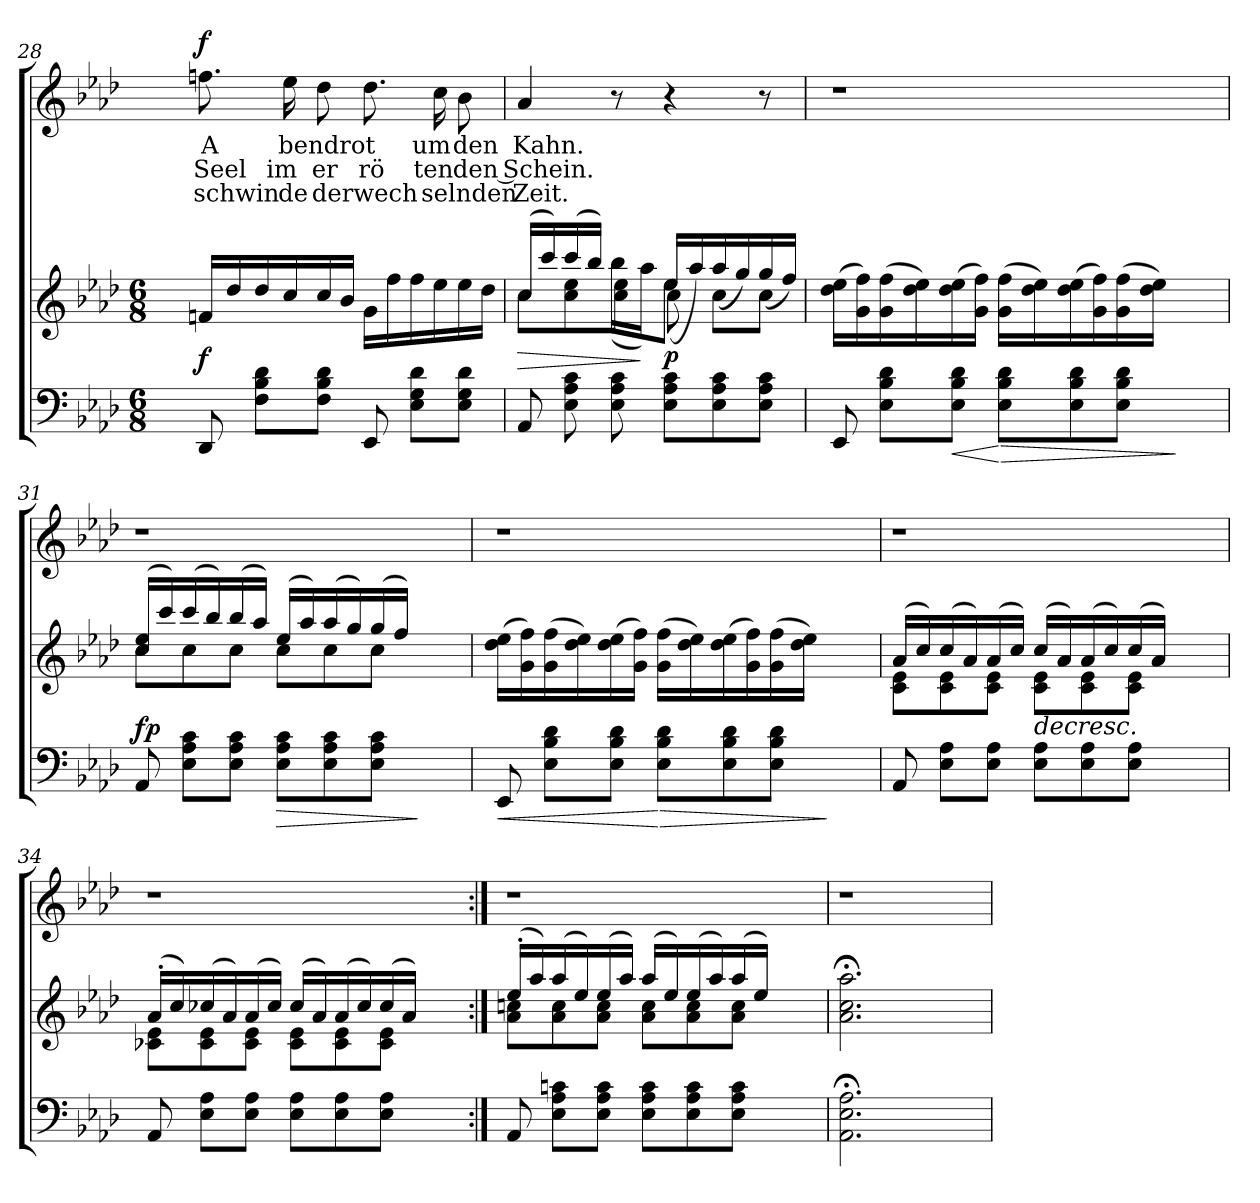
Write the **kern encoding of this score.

**kern	**dynam	**kern	**dynam	**kern	**text	**text	**text	**dynam
*part3	*part3	*part2	*part2	*part1	*part1	*part1	*part1	*part1
*staff3	*staff3	*staff2	*staff2	*staff1	*staff1	*staff1	*staff1	*staff1
*clefF4	*	*clefG2	*	*clefG2	*	*	*	*
*k[b-e-a-d-]	*	*k[b-e-a-d-]	*	*k[b-e-a-d-]	*	*	*	*
*A-:	*	*A-:	*	*A-:	*	*	*	*
*M6/8	*	*M6/8	*	*	*	*	*	*
=28	=28	=28	=28	=28	=28	=28	=28	=28
!	!	!	!LO:DY:b	!	!LO:LY:b	!LO:LY:b	!LO:LY:b	!LO:DY:a
8DD-/	.	16fn/LL	f	8.ffn\	A	Seel	schwin	f
.	.	16dd-/	.	.	.	.	.	.
8F\ 8B-\ 8d-\L	.	16dd-/	.	.	.	.	.	.
!	!	!	!	!	!LO:LY:b	!LO:LY:b	!LO:LY:b	!
.	.	16cc/	.	16ee-\	bendrot	im	de	.
!	!	!	!	!	!	!LO:LY:b	!LO:LY:b	!
8F\ 8B-\ 8d-\J	.	16cc/	.	8dd-\	.	er	derwech	.
.	.	16b-/JJ	.	.	.	.	.	.
!	!	!	!	!	!	!LO:LY:b	!	!
8EE-/	.	16g\LL	.	8.dd-\	.	rö	.	.
.	.	16ff\	.	.	.	.	.	.
8E-\ 8G\ 8d-\L	.	16ff\	.	.	.	.	.	.
!	!	!	!	!	!LO:LY:b	!LO:LY:b	!LO:LY:b	!
.	.	16ee-\	.	16cc\	um	ten	selnden	.
!	!	!	!	!	!LO:LY:b	!LO:LY:b	!	!
8E-\ 8G\ 8d-\J	.	16ee-\	.	8b-\	den	den Schein.	.	.
.	.	16dd-\JJ	.	.	.	.	.	.
=29	=29	=29	=29	=29	=29	=29	=29	=29
*^	*	*	*	*	*	*	*	*
!	!	!	!	!LO:HP:b	!	!LO:LY:b	!	!LO:LY:b	!
*	*	*	*^	*	*	*	*	*	*
*	*	*	*	*^	*	*	*	*	*	*
*	*	*	*	*	*^	*	*	*	*	*	*
8AA-/	4ryy	.	(>16cc/LL	4ryy	8cc\L	4.ryy	>	4a-/	Kahn.	.	Zeit.	.
.	.	.	16ccc/)	.	.	.	.	.	.	.	.	.
8E-\ 8A-\ 8c\	.	.	(>16ccc/	.	8cc\ 8ee-\	.	.	.	.	.	.	.
.	.	.	16bb-/JJ)	.	.	.	.	.	.	.	.	.
8ryy	8E-\ 8A-\ 8c\	.	32ryy	(>16bb-\LL	8cc\ 8ee-\J	.	.	8r	.	.	.	.
.	.	.	4...ryy	.	.	.	.	.	.	.	.	.
.	.	.	.	16aa-\J)	.	.	]	.	.	.	.	.
!	!	!LO:DY:a	!	!	!	!	!	!	!	!	!	!
4.ryy	8E-\ 8A-\ 8c\L	p	.	8ee-\J	8cc\	(>16ee-/LL	.	4r	.	.	.	.
.	.	.	.	.	.	16aa-/)	.	.	.	.	.	.
.	8E-\ 8A-\ 8c\	.	.	8cc\L	4ryy	(>16aa-/	.	.	.	.	.	.
.	.	.	.	.	.	16gg/)	.	.	.	.	.	.
.	8E-\ 8A-\ 8c\J	.	.	8cc\J	.	(>16gg/	.	8r	.	.	.	.
.	.	.	.	.	.	16ff/JJ)	.	.	.	.	.	.
*v	*v	*	*	*	*	*	*	*	*	*	*	*
*	*	*v	*v	*v	*v	*	*	*	*	*	*
!!LO:LB:g=z
=30	=30	=30	=30	=30	=30	=30	=30	=30
8EE-/	.	(>16dd-\ 16ee-\LL	.	1r	.	.	.	.
.	.	16g\ 16ff\)	.	.	.	.	.	.
8E-\ 8B-\ 8d-\L	.	(>16g\ 16ff\	.	.	.	.	.	.
.	.	16dd-\ 16ee-\)	.	.	.	.	.	.
!	!LO:HP:b	!	!	!	!	!	!	!
8E-\ 8B-\ 8d-\J	<	(>16dd-\ 16ee-\	.	.	.	.	.	.
.	.	16g\ 16ff\JJ)	.	.	.	.	.	.
!	!LO:HP:n=1:b	!	!	!	!	!	!	!
8E-\ 8B-\ 8d-\L	[ >	(>16g\ 16ff\LL	.	.	.	.	.	.
.	.	16dd-\ 16ee-\)	.	.	.	.	.	.
8E-\ 8B-\ 8d-\	.	(>16dd-\ 16ee-\	.	.	.	.	.	.
.	.	16g\ 16ff\)	.	.	.	.	.	.
8E-\ 8B-\ 8d-\J	.	(>16g\ 16ff\	.	.	.	.	.	.
.	.	16dd-\ 16ee-\JJ)	.	.	.	.	.	.
4ryy	]	4ryy	.	.	.	.	.	.
=31	=31	=31	=31	=31	=31	=31	=31	=31
*	*	*^	*	*	*	*	*	*
!	!LO:DY:a	!	!	!	!	!	!	!	!
8AA-/	fp	(>16cc/ 16ee-/LL	8cc\L	.	1r	.	.	.	.
.	.	16ccc/)	.	.	.	.	.	.	.
8E-\ 8A-\ 8c\L	.	(>16ccc/	8cc\	.	.	.	.	.	.
.	.	16bb-/)	.	.	.	.	.	.	.
8E-\ 8A-\ 8c\J	.	(>16bb-/	8cc\J	.	.	.	.	.	.
.	.	16aa-/JJ)	.	.	.	.	.	.	.
!	!LO:HP:b	!	!	!	!	!	!	!	!
8E-\ 8A-\ 8c\L	>	(>16ee-/LL	8cc\L	.	.	.	.	.	.
.	.	16aa-/)	.	.	.	.	.	.	.
8E-\ 8A-\ 8c\	.	(>16aa-/	8cc\	.	.	.	.	.	.
.	.	16gg/)	.	.	.	.	.	.	.
8E-\ 8A-\ 8c\J	.	(>16gg/	8cc\J	.	.	.	.	.	.
.	.	16ff/JJ)	.	.	.	.	.	.	.
4ryy	]	4ryy	4ryy	.	.	.	.	.	.
=32	=32	=32	=32	=32	=32	=32	=32	=32	=32
!	!LO:HP:b	!	!	!	!	!	!	!	!
*	*	*v	*v	*	*	*	*	*	*
8EE-/	<	(>16dd-\ 16ee-\LL	.	1r	.	.	.	.
.	.	16g\ 16ff\)	.	.	.	.	.	.
8E-\ 8B-\ 8d-\L	.	(>16g\ 16ff\	.	.	.	.	.	.
.	.	16dd-\ 16ee-\)	.	.	.	.	.	.
8E-\ 8B-\ 8d-\J	.	(>16dd-\ 16ee-\	.	.	.	.	.	.
.	.	16g\ 16ff\JJ)	.	.	.	.	.	.
!	!LO:HP:n=1:b	!	!	!	!	!	!	!
8E-\ 8B-\ 8d-\L	[ >	(>16g\ 16ff\LL	.	.	.	.	.	.
.	.	16dd-\ 16ee-\)	.	.	.	.	.	.
8E-\ 8B-\ 8d-\	.	(>16dd-\ 16ee-\	.	.	.	.	.	.
.	.	16g\ 16ff\)	.	.	.	.	.	.
8E-\ 8B-\ 8d-\J	.	(>16g\ 16ff\	.	.	.	.	.	.
.	.	16dd-\ 16ee-\JJ)	.	.	.	.	.	.
4ryy	]	4ryy	.	.	.	.	.	.
!!LO:LB:g=z
=33	=33	=33	=33	=33	=33	=33	=33	=33
*	*	*^	*	*	*	*	*	*
8AA-/	.	(>16a-/LL	8c\ 8e-\L	.	1r	.	.	.	.
.	.	16cc/)	.	.	.	.	.	.	.
8E-\ 8A-\L	.	(>16cc/	8c\ 8e-\	.	.	.	.	.	.
.	.	16a-/)	.	.	.	.	.	.	.
8E-\ 8A-\J	.	(>16a-/	8c\ 8e-\J	.	.	.	.	.	.
.	.	16cc/JJ)	.	.	.	.	.	.	.
!LO:TX:a:i:t=decresc.	!	!	!	!	!	!	!	!	!
8E-\ 8A-\L	.	(>16cc/LL	8c\ 8e-\L	.	.	.	.	.	.
.	.	16a-/)	.	.	.	.	.	.	.
8E-\ 8A-\	.	(>16a-/	8c\ 8e-\	.	.	.	.	.	.
.	.	16cc/)	.	.	.	.	.	.	.
8E-\ 8A-\J	.	(>16cc/	8c\ 8e-\J	.	.	.	.	.	.
.	.	16a-/JJ)	.	.	.	.	.	.	.
4ryy	.	4ryy	4ryy	.	.	.	.	.	.
=34	=34	=34	=34	=34	=34	=34	=34	=34	=34
8AA-/	.	(>16a-'>/LL	8c-X\ 8e-\L	.	1r	.	.	.	.
.	.	16cc/)	.	.	.	.	.	.	.
8E-\ 8A-\L	.	(>16cc-X/	8c-\ 8e-\	.	.	.	.	.	.
.	.	16a-/)	.	.	.	.	.	.	.
8E-\ 8A-\J	.	(>16a-/	8c-\ 8e-\J	.	.	.	.	.	.
.	.	16cc-/JJ)	.	.	.	.	.	.	.
8E-\ 8A-\L	.	(>16cc-/LL	8c-\ 8e-\L	.	.	.	.	.	.
.	.	16a-/)	.	.	.	.	.	.	.
8E-\ 8A-\	.	(>16a-/	8c-\ 8e-\	.	.	.	.	.	.
.	.	16cc-/)	.	.	.	.	.	.	.
8E-\ 8A-\J	.	(>16cc-/	8c-\ 8e-\J	.	.	.	.	.	.
.	.	16a-/JJ)	.	.	.	.	.	.	.
4ryy	.	4ryy	4ryy	.	.	.	.	.	.
=35:|!	=35:|!	=35:|!	=35:|!	=35:|!	=35:|!	=35:|!	=35:|!	=35:|!	=35:|!
8AA-/	.	(>16ee-'>/LL	8a-\ 8ccn\L	.	1r	.	.	.	.
.	.	16aa-/)	.	.	.	.	.	.	.
8E-\ 8A-\ 8cn\L	.	(>16aa-/	8a-\ 8cc\	.	.	.	.	.	.
.	.	16ee-/)	.	.	.	.	.	.	.
8E-\ 8A-\ 8c\J	.	(>16ee-/	8a-\ 8cc\J	.	.	.	.	.	.
.	.	16aa-/JJ)	.	.	.	.	.	.	.
8E-\ 8A-\ 8c\L	.	(>16aa-/LL	8a-\ 8cc\L	.	.	.	.	.	.
.	.	16ee-/)	.	.	.	.	.	.	.
8E-\ 8A-\ 8c\	.	(>16ee-/	8a-\ 8cc\	.	.	.	.	.	.
.	.	16aa-/)	.	.	.	.	.	.	.
8E-\ 8A-\ 8c\J	.	(>16aa-/	8a-\ 8cc\J	.	.	.	.	.	.
.	.	16ee-/JJ)	.	.	.	.	.	.	.
4ryy	.	4ryy	4ryy	.	.	.	.	.	.
*	*	*v	*v	*	*	*	*	*	*
=36	=36	=36	=36	=36	=36	=36	=36	=36
2.AA-\;< 2.E-\;< 2.A-\;<	.	2.a-\;< 2.cc\;< 2.aa-\;<	.	1r	.	.	.	.
4ryy	.	4ryy	.	.	.	.	.	.
=	=	=	=	=	=	=	=	=
*-	*-	*-	*-	*-	*-	*-	*-	*-
